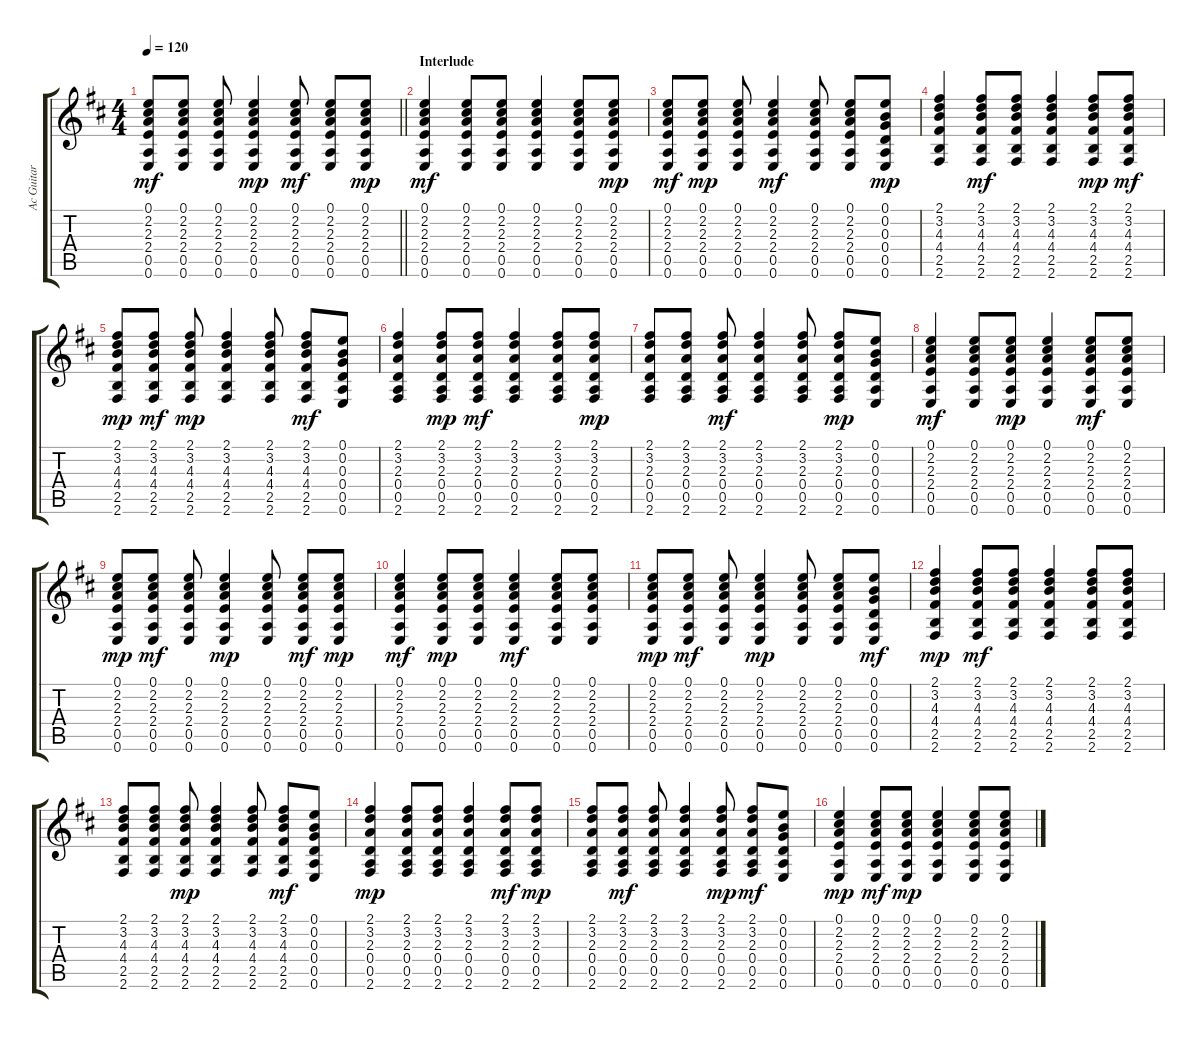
\track ("Ac Guitar" "Ac Guitar") {instrument acousticguitarsteel}
\staff {score tabs}
\tuning (E4 B3 G3 D3 A2 E2) {hide}
\ts (4 4)
\tempo 120
\clef g2
\barLineRight lightlight
\ks d
(0.1 2.2 2.3 2.4 0.5 0.6).8{dy mf} (0.1 2.2 2.3 2.4 0.5 0.6).8 (0.1 2.2 2.3 2.4 0.5 0.6).8 (0.1 2.2 2.3 2.4 0.5 0.6).4{dy mp} (0.1 2.2 2.3 2.4 0.5 0.6).8{dy mf} (0.1 2.2 2.3 2.4 0.5 0.6).8 (0.1 2.2 2.3 2.4 0.5 0.6).8{dy mp} |
\section ("" "Interlude")
(0.1 2.2 2.3 2.4 0.5 0.6).4{dy mf} (0.1 2.2 2.3 2.4 0.5 0.6).8 (0.1 2.2 2.3 2.4 0.5 0.6).8 (0.1 2.2 2.3 2.4 0.5 0.6).4 (0.1 2.2 2.3 2.4 0.5 0.6).8 (0.1 2.2 2.3 2.4 0.5 0.6).8{dy mp} |
(0.1 2.2 2.3 2.4 0.5 0.6).8{dy mf} (0.1 2.2 2.3 2.4 0.5 0.6).8{dy mp} (0.1 2.2 2.3 2.4 0.5 0.6).8 (0.1 2.2 2.3 2.4 0.5 0.6).4{dy mf} (0.1 2.2 2.3 2.4 0.5 0.6).8 (0.1 2.2 2.3 2.4 0.5 0.6).8 (0.1 0.2 0.3 0.4 0.5 0.6).8{dy mp} |
(2.1 3.2 4.3 4.4 2.5 2.6).4 (2.1 3.2 4.3 4.4 2.5 2.6).8{dy mf} (2.1 3.2 4.3 4.4 2.5 2.6).8 (2.1 3.2 4.3 4.4 2.5 2.6).4 (2.1 3.2 4.3 4.4 2.5 2.6).8{dy mp} (2.1 3.2 4.3 4.4 2.5 2.6).8{dy mf} |
(2.1 3.2 4.3 4.4 2.5 2.6).8{dy mp} (2.1 3.2 4.3 4.4 2.5 2.6).8{dy mf} (2.1 3.2 4.3 4.4 2.5 2.6).8{dy mp} (2.1 3.2 4.3 4.4 2.5 2.6).4 (2.1 3.2 4.3 4.4 2.5 2.6).8 (2.1 3.2 4.3 4.4 2.5 2.6).8{dy mf} (0.1 0.2 0.3 0.4 0.5 0.6).8 |
(2.1 3.2 2.3 0.4 0.5 2.6).4 (2.1 3.2 2.3 0.4 0.5 2.6).8{dy mp} (2.1 3.2 2.3 0.4 0.5 2.6).8{dy mf} (2.1 3.2 2.3 0.4 0.5 2.6).4 (2.1 3.2 2.3 0.4 0.5 2.6).8 (2.1 3.2 2.3 0.4 0.5 2.6).8{dy mp} |
(2.1 3.2 2.3 0.4 0.5 2.6).8 (2.1 3.2 2.3 0.4 0.5 2.6).8 (2.1 3.2 2.3 0.4 0.5 2.6).8{dy mf} (2.1 3.2 2.3 0.4 0.5 2.6).4 (2.1 3.2 2.3 0.4 0.5 2.6).8 (2.1 3.2 2.3 0.4 0.5 2.6).8{dy mp} (0.1 0.2 0.3 0.4 0.5 0.6).8 |
(0.1 2.2 2.3 2.4 0.5 0.6).4{dy mf} (0.1 2.2 2.3 2.4 0.5 0.6).8 (0.1 2.2 2.3 2.4 0.5 0.6).8{dy mp} (0.1 2.2 2.3 2.4 0.5 0.6).4 (0.1 2.2 2.3 2.4 0.5 0.6).8{dy mf} (0.1 2.2 2.3 2.4 0.5 0.6).8 |
(0.1 2.2 2.3 2.4 0.5 0.6).8{dy mp} (0.1 2.2 2.3 2.4 0.5 0.6).8{dy mf} (0.1 2.2 2.3 2.4 0.5 0.6).8 (0.1 2.2 2.3 2.4 0.5 0.6).4{dy mp} (0.1 2.2 2.3 2.4 0.5 0.6).8 (0.1 2.2 2.3 2.4 0.5 0.6).8{dy mf} (0.1 2.2 2.3 2.4 0.5 0.6).8{dy mp} |
(0.1 2.2 2.3 2.4 0.5 0.6).4{dy mf} (0.1 2.2 2.3 2.4 0.5 0.6).8{dy mp} (0.1 2.2 2.3 2.4 0.5 0.6).8 (0.1 2.2 2.3 2.4 0.5 0.6).4{dy mf} (0.1 2.2 2.3 2.4 0.5 0.6).8 (0.1 2.2 2.3 2.4 0.5 0.6).8 |
(0.1 2.2 2.3 2.4 0.5 0.6).8{dy mp} (0.1 2.2 2.3 2.4 0.5 0.6).8{dy mf} (0.1 2.2 2.3 2.4 0.5 0.6).8 (0.1 2.2 2.3 2.4 0.5 0.6).4{dy mp} (0.1 2.2 2.3 2.4 0.5 0.6).8 (0.1 2.2 2.3 2.4 0.5 0.6).8 (0.1 0.2 0.3 0.4 0.5 0.6).8{dy mf} |
(2.1 3.2 4.3 4.4 2.5 2.6).4{dy mp} (2.1 3.2 4.3 4.4 2.5 2.6).8{dy mf} (2.1 3.2 4.3 4.4 2.5 2.6).8 (2.1 3.2 4.3 4.4 2.5 2.6).4 (2.1 3.2 4.3 4.4 2.5 2.6).8 (2.1 3.2 4.3 4.4 2.5 2.6).8 |
(2.1 3.2 4.3 4.4 2.5 2.6).8 (2.1 3.2 4.3 4.4 2.5 2.6).8 (2.1 3.2 4.3 4.4 2.5 2.6).8{dy mp} (2.1 3.2 4.3 4.4 2.5 2.6).4 (2.1 3.2 4.3 4.4 2.5 2.6).8 (2.1 3.2 4.3 4.4 2.5 2.6).8{dy mf} (0.1 0.2 0.3 0.4 0.5 0.6).8 |
(2.1 3.2 2.3 0.4 0.5 2.6).4{dy mp} (2.1 3.2 2.3 0.4 0.5 2.6).8 (2.1 3.2 2.3 0.4 0.5 2.6).8 (2.1 3.2 2.3 0.4 0.5 2.6).4 (2.1 3.2 2.3 0.4 0.5 2.6).8{dy mf} (2.1 3.2 2.3 0.4 0.5 2.6).8{dy mp} |
(2.1 3.2 2.3 0.4 0.5 2.6).8 (2.1 3.2 2.3 0.4 0.5 2.6).8{dy mf} (2.1 3.2 2.3 0.4 0.5 2.6).8 (2.1 3.2 2.3 0.4 0.5 2.6).4 (2.1 3.2 2.3 0.4 0.5 2.6).8{dy mp} (2.1 3.2 2.3 0.4 0.5 2.6).8{dy mf} (0.1 0.2 0.3 0.4 0.5 0.6).8 |
(0.1 2.2 2.3 2.4 0.5 0.6).4{dy mp} (0.1 2.2 2.3 2.4 0.5 0.6).8{dy mf} (0.1 2.2 2.3 2.4 0.5 0.6).8{dy mp} (0.1 2.2 2.3 2.4 0.5 0.6).4 (0.1 2.2 2.3 2.4 0.5 0.6).8 (0.1 2.2 2.3 2.4 0.5 0.6).8
